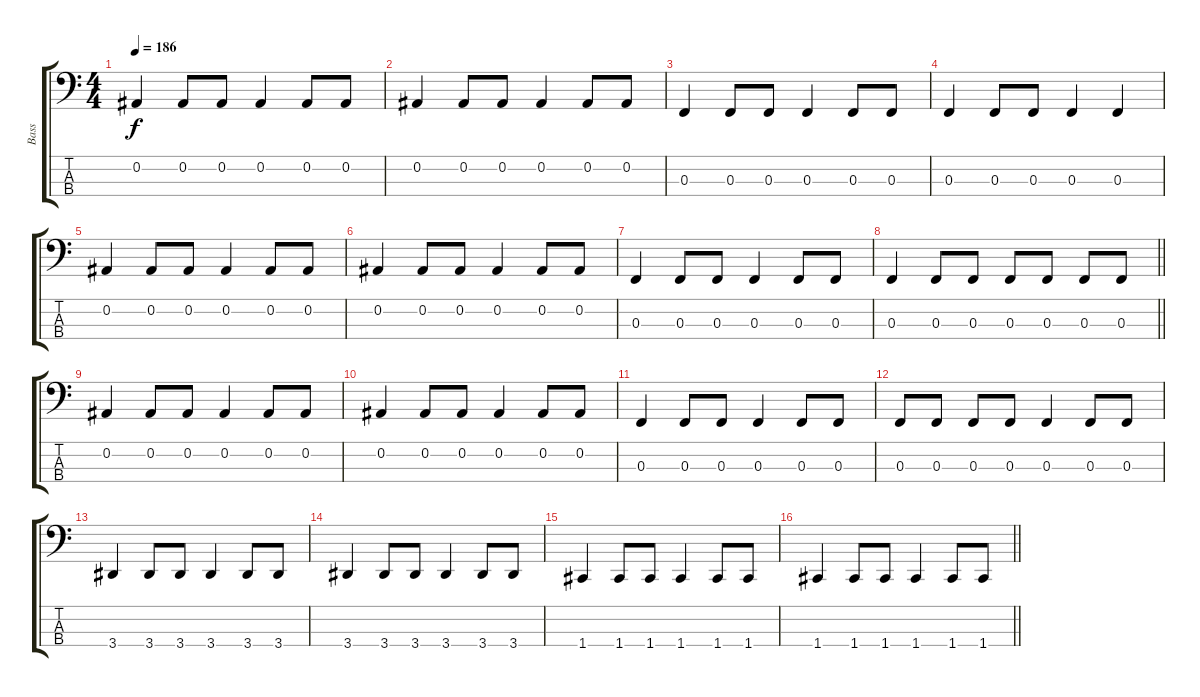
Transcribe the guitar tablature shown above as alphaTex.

\track ("Bass" "Bass") {instrument electricbasspick}
\staff {score tabs}
\tuning (Eb2 Bb1 F1 C1) {hide}
\ts (4 4)
\section ("" "")
\tempo 186
\clef f4
\ks c
0.2.4{dy f} 0.2.8 0.2.8 0.2.4 0.2.8 0.2.8 |
0.2.4 0.2.8 0.2.8 0.2.4 0.2.8 0.2.8 |
0.3.4 0.3.8 0.3.8 0.3.4 0.3.8 0.3.8 |
0.3.4 0.3.8 0.3.8 0.3.4 0.3.4 |
0.2.4 0.2.8 0.2.8 0.2.4 0.2.8 0.2.8 |
0.2.4 0.2.8 0.2.8 0.2.4 0.2.8 0.2.8 |
0.3.4 0.3.8 0.3.8 0.3.4 0.3.8 0.3.8 |
\barLineRight lightlight
0.3.4 0.3.8 0.3.8 0.3.8 0.3.8 0.3.8 0.3.8 |
0.2.4 0.2.8 0.2.8 0.2.4 0.2.8 0.2.8 |
0.2.4 0.2.8 0.2.8 0.2.4 0.2.8 0.2.8 |
0.3.4 0.3.8 0.3.8 0.3.4 0.3.8 0.3.8 |
0.3.8 0.3.8 0.3.8 0.3.8 0.3.4 0.3.8 0.3.8 |
3.4.4 3.4.8 3.4.8 3.4.4 3.4.8 3.4.8 |
3.4.4 3.4.8 3.4.8 3.4.4 3.4.8 3.4.8 |
1.4.4 1.4.8 1.4.8 1.4.4 1.4.8 1.4.8 |
\barLineRight lightlight
1.4.4 1.4.8 1.4.8 1.4.4 1.4.8 1.4.8
